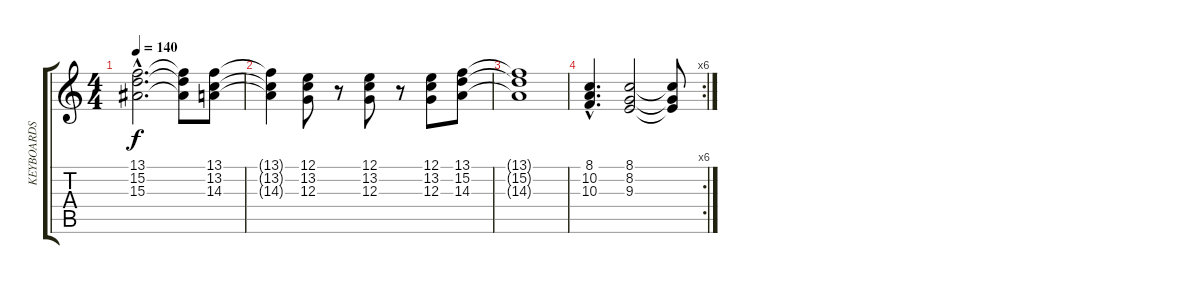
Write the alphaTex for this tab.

\track ("KEYBOARDS 1" "KEYBOARDS ") {instrument stringensemble1}
\staff {score tabs}
\tuning (E4 B3 G3 D3 A2 E2) {hide}
\ts (4 4)
\tempo 140
\clef g2
\ks c
(13.1{hac t} 15.2{hac t} 15.3{hac t}).2{d dy f} (13.1{t} 15.2{t} 15.3{t}).8 (13.1 13.2 14.3).8 |
(13.1{t} 13.2{t} 14.3{t}).4 (12.1 13.2 12.3).8 r.8 (12.1 13.2 12.3).8 r.8 (12.1 13.2 12.3).8 (13.1 15.2 14.3).8 |
(13.1{t} 15.2{t} 14.3{t}).1 |
\rc 6
(8.1{hac} 10.2{hac} 10.3{hac}).4{d} (8.1 8.2 9.3).2 (8.1{t} 8.2{t} 9.3{t}).8
